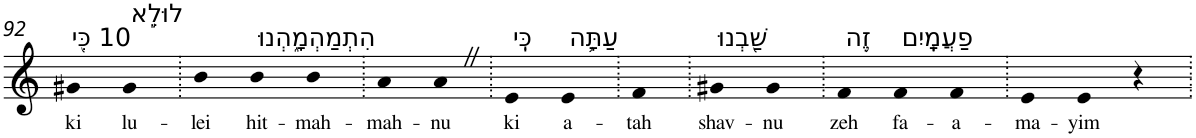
**kern	**text
*part1	*part1
*staff1	*staff1
*I"Piano	*
*I'Pno	*
!!LO:PB:g=z
*clefG2	*
*k[]	*
=92	=92
!LO:TX:a:t=10 כִּ֖י	!
!	!LO:LY:b
4g#X	ki
!LO:TX:a:t=לוּלֵ֣א	!
!	!LO:LY:b
4g#	lu-
=93.	=93.
!	!LO:LY:b
4b	-lei
!LO:TX:a:t=הִתְמַהְמָ֑הְנוּ	!
!	!LO:LY:b
4b	hit-
!	!LO:LY:b
4b	-mah-
=94.	=94.
!	!LO:LY:b
4a	-mah-
!	!LO:LY:b
4aZ	-nu
=95.	=95.
!LO:TX:a:t=כִּֽי	!
!	!LO:LY:b
4e	ki
!LO:TX:a:t=עַתָּ֥ה	!
!	!LO:LY:b
4e	a-
=96.	=96.
!	!LO:LY:b
4f	-tah
=97.	=97.
!LO:TX:a:t=שַׁ֖בְנוּ	!
!	!LO:LY:b
4g#X	shav-
!	!LO:LY:b
4g#	-nu
=98.	=98.
!LO:TX:a:t=זֶ֥ה	!
!	!LO:LY:b
4f	zeh
!LO:TX:a:t=פַעֲמָֽיִם	!
!	!LO:LY:b
4f	fa-
!	!LO:LY:b
4f	-a-
=99.	=99.
!	!LO:LY:b
4e	-ma-
!	!LO:LY:b
4e	-yim
4r	.
=.	=.
*-	*-
